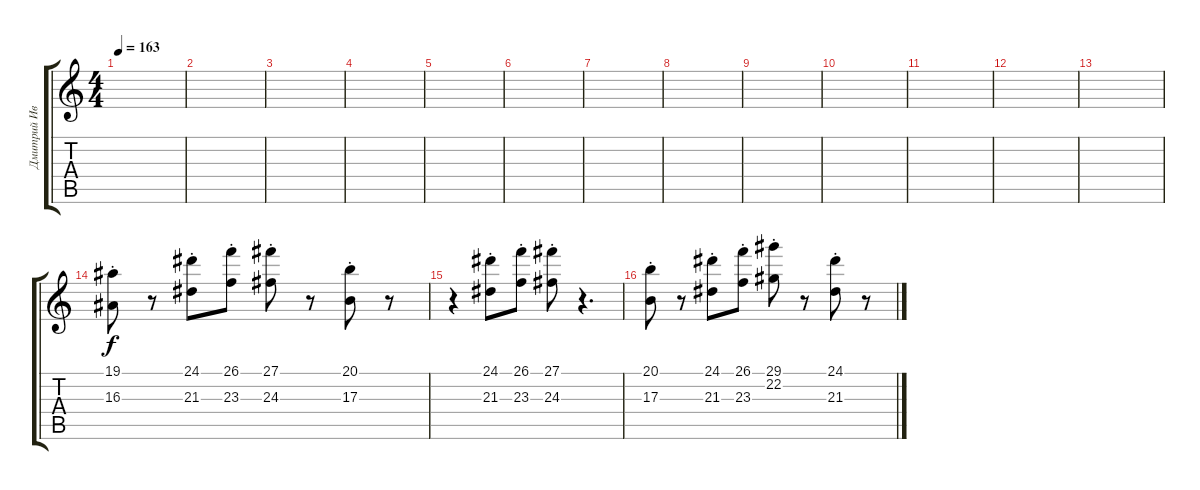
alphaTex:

\track ("Дмитрий Иванов" "Дмитрий Ив") {instrument piccolo}
\staff {score tabs}
\tuning (Eb4 Bb3 Gb3 Db3 Ab2 Eb2) {hide}
\ts (4 4)
\tempo 163
\clef g2
\ks c
|
|
|
|
|
|
|
|
|
|
|
|
|
(19.1{st} 16.3{st}).8{instrument stringensemble1} r.8 (24.1{st} 21.3{st}).8 (26.1{st} 23.3{st}).8 (27.1{st} 24.3{st}).8 r.8 (20.1{st} 17.3{st}).8 r.8 |
r.4 (24.1{st} 21.3{st}).8 (26.1{st} 23.3{st}).8 (27.1{st} 24.3{st}).8 r.4{d} |
(20.1{st} 17.3{st}).8 r.8 (24.1{st} 21.3{st}).8 (26.1{st} 23.3{st}).8 (29.1{st} 22.2{st}).8 r.8 (24.1{st} 21.3{st}).8 r.8
